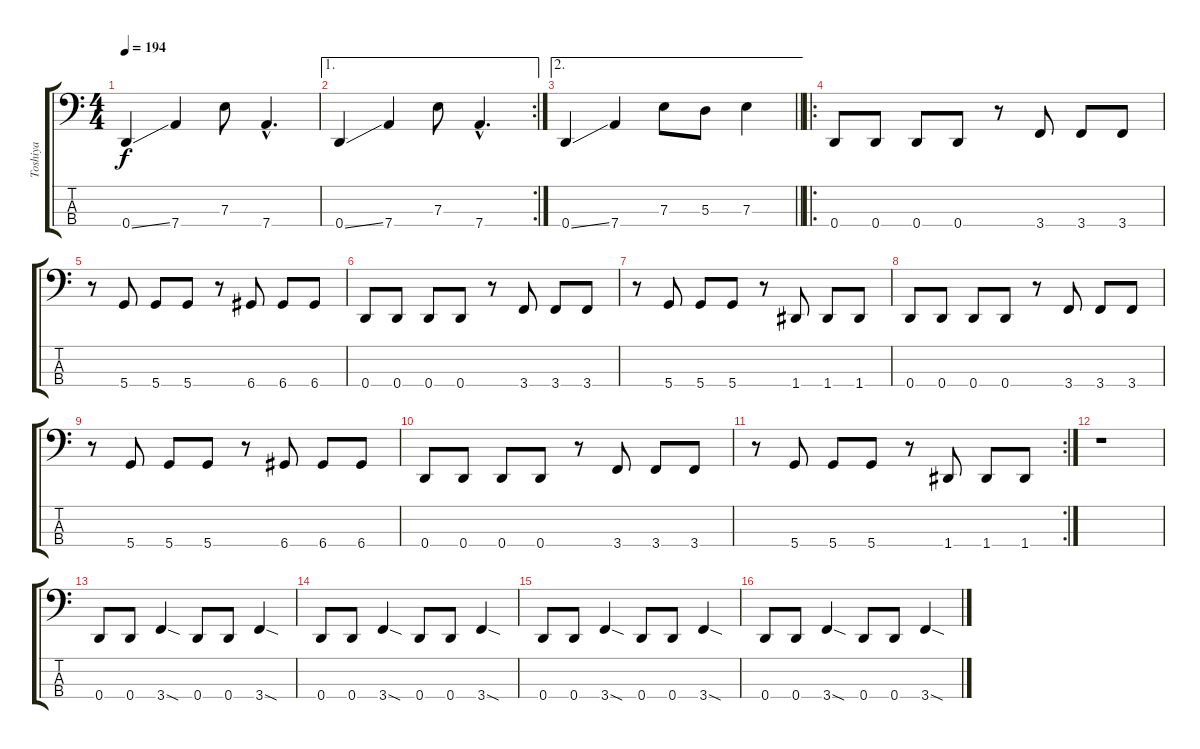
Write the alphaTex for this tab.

\track ("Toshiya" "Toshiya") {instrument electricbasspick}
\staff {score tabs}
\tuning (G2 D2 A1 D1) {hide}
\ts (4 4)
\tempo 194
\clef f4
\ks c
0.4{ss}.4{dy f} 7.4.4 7.3.8 7.4{hac}.4{d} |
\ae 1
\rc 2
0.4{ss}.4 7.4.4 7.3.8 7.4{hac}.4{d} |
\ae 2
\barLineRight lightlight
0.4{ss}.4 7.4.4 7.3.8 5.3.8 7.3.4 |
\ro
0.4.8 0.4.8 0.4.8 0.4.8 r.8 3.4.8 3.4.8 3.4.8 |
r.8 5.4.8 5.4.8 5.4.8 r.8 6.4.8 6.4.8 6.4.8 |
0.4.8 0.4.8 0.4.8 0.4.8 r.8 3.4.8 3.4.8 3.4.8 |
r.8 5.4.8 5.4.8 5.4.8 r.8 1.4.8 1.4.8 1.4.8 |
0.4.8 0.4.8 0.4.8 0.4.8 r.8 3.4.8 3.4.8 3.4.8 |
r.8 5.4.8 5.4.8 5.4.8 r.8 6.4.8 6.4.8 6.4.8 |
0.4.8 0.4.8 0.4.8 0.4.8 r.8 3.4.8 3.4.8 3.4.8 |
\rc 2
r.8 5.4.8 5.4.8 5.4.8 r.8 1.4.8 1.4.8 1.4.8 |
r.1 |
0.4.8 0.4.8 3.4{sod}.4 0.4.8 0.4.8 3.4{sod}.4 |
0.4.8 0.4.8 3.4{sod}.4 0.4.8 0.4.8 3.4{sod}.4 |
0.4.8 0.4.8 3.4{sod}.4 0.4.8 0.4.8 3.4{sod}.4 |
0.4.8 0.4.8 3.4{sod}.4 0.4.8 0.4.8 3.4{sod}.4
